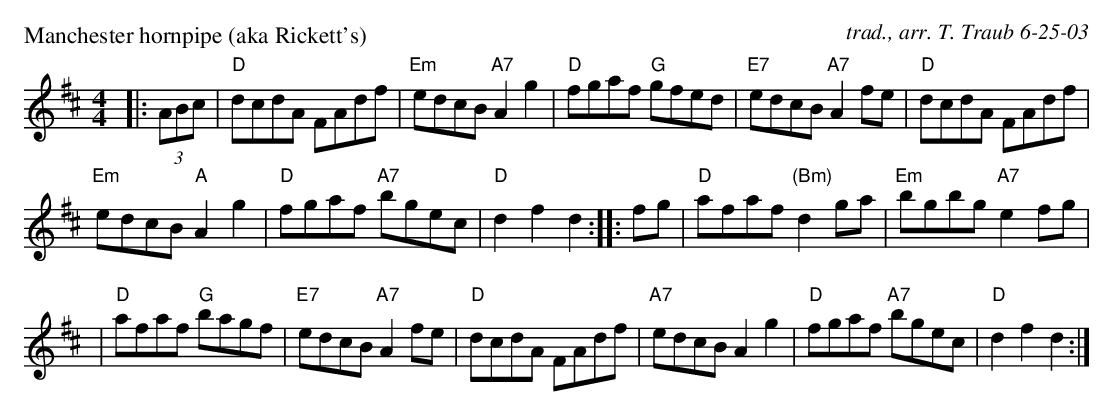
X:1
P: Manchester hornpipe (aka Rickett's)
C: trad., arr. T. Traub 6-25-03
M: 4/4
K: D
|: (3ABc \
| "D"dcdA FAdf | "Em"edcB "A7"A2 g2 | "D"fgaf "G"gfed | "E7"edcB "A7" A2 fe | "D"dcdA FAdf |
"Em"edcB "A" A2 g2 | "D"fgaf "A7"bgec | "D"d2f2 d2 :: fg | "D"afaf "(Bm)"d2ga | "Em"bgbg "A7"e2fg |
| "D"afaf "G"bagf | "E7"edcB "A7"A2fe | "D"dcdA FAdf | "A7"edcB A2g2 | "D"fgaf "A7"bgec | "D"d2f2 d2 :|
